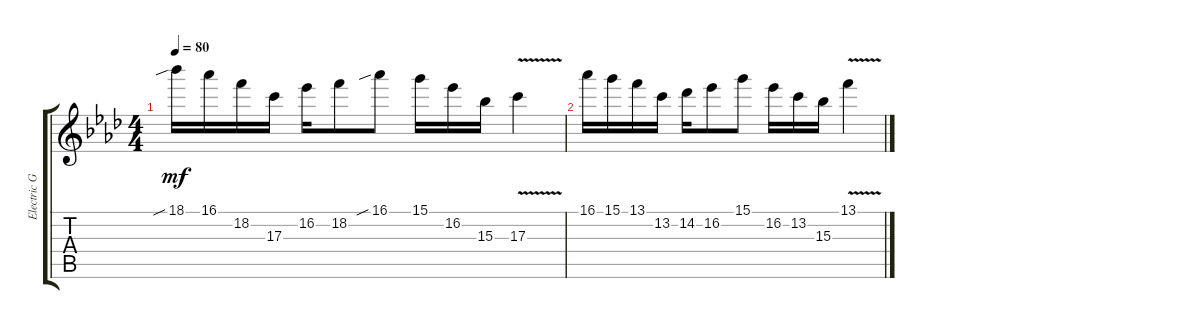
\track ("Electric Guitar" "Electric G") {instrument electricguitarclean}
\staff {score tabs}
\tuning (E4 B3 G3 D3 A2 E2) {hide}
\ts (4 4)
\tempo 80
\clef g2
\ks fminor
18.1{sib}.16{dy mf instrument electricguitarclean} 16.1.16 18.2.16 17.3.16 16.2.16 18.2.8 16.1{sib}.8 15.1.16 16.2.16 15.3.16 17.3{v}.4 |
16.1.16 15.1.16 13.1.16 13.2.16 14.2.16 16.2.8 15.1.8 16.2.16 13.2.16 15.3.16 13.1{v}.4
